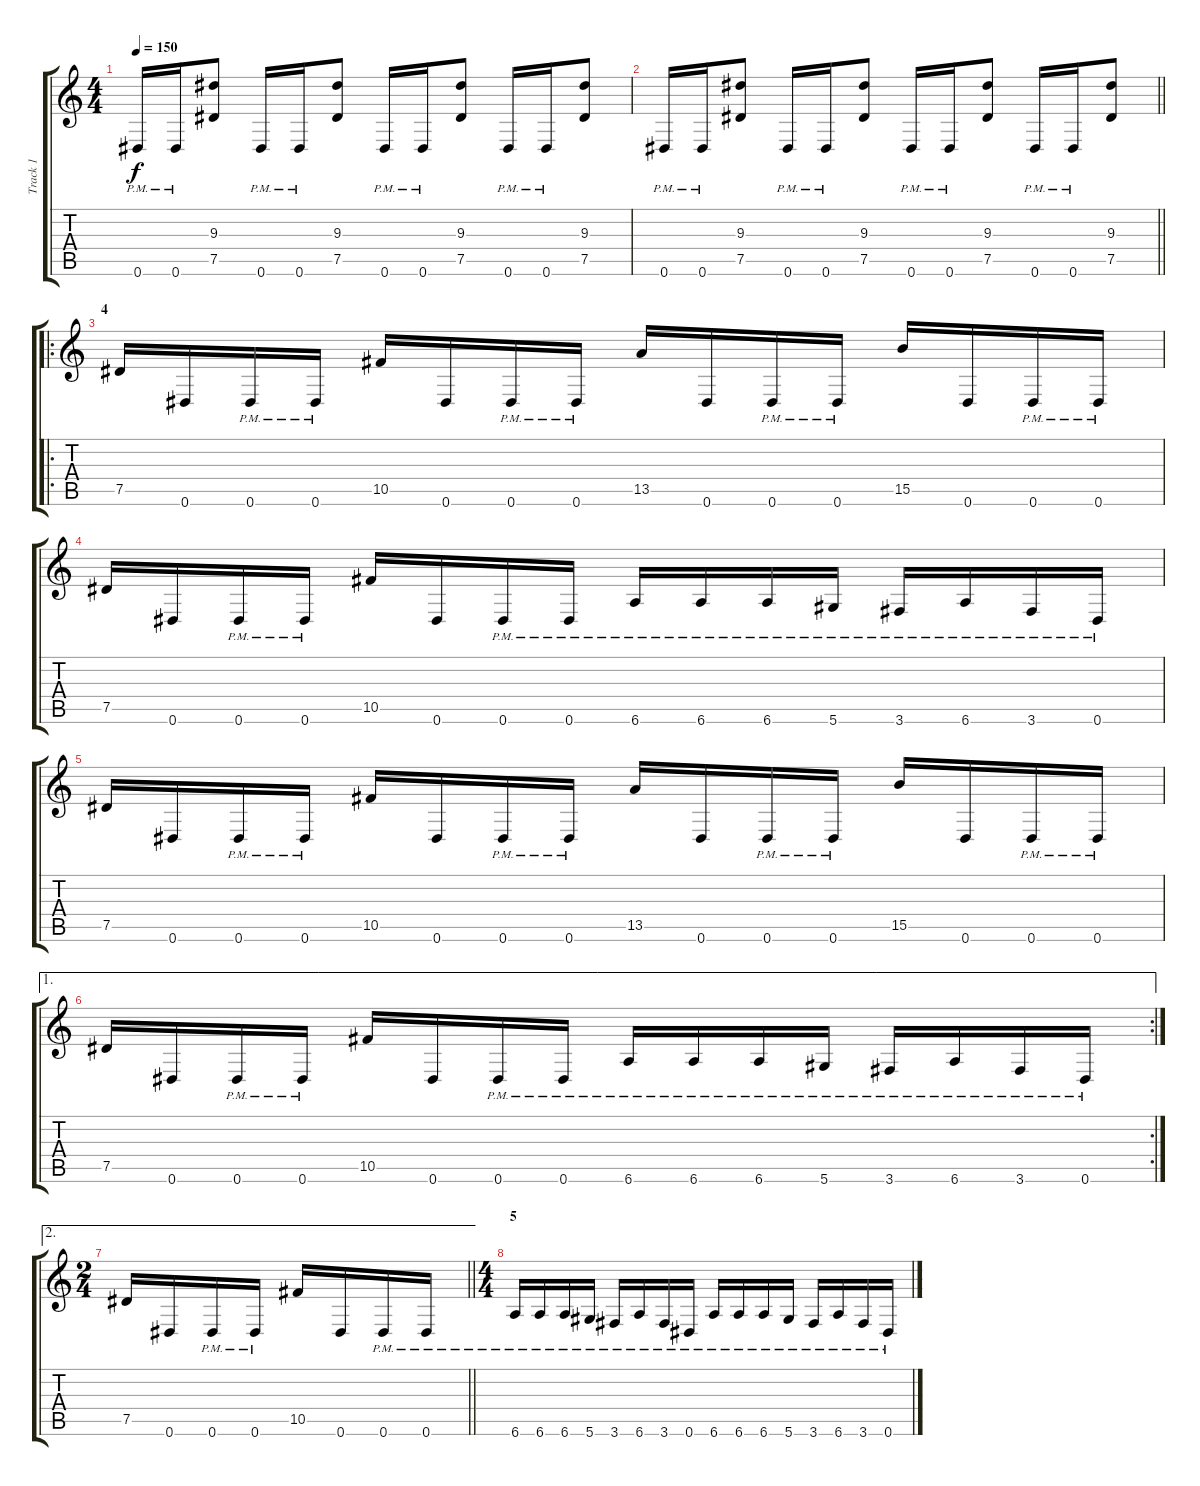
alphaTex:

\track ("Track 1" "Track 1") {instrument distortionguitar}
\staff {score tabs}
\tuning (Eb4 Bb3 Gb3 Db3 Ab2 Eb2) {hide}
\ts (4 4)
\tempo 150
\clef g2
\ks c
0.6{pm}.16{dy f} 0.6{pm}.16 (9.3 7.5).8 0.6{pm}.16 0.6{pm}.16 (9.3 7.5).8 0.6{pm}.16 0.6{pm}.16 (9.3 7.5).8 0.6{pm}.16 0.6{pm}.16 (9.3 7.5).8 |
\barLineRight lightlight
0.6{pm}.16 0.6{pm}.16 (9.3 7.5).8 0.6{pm}.16 0.6{pm}.16 (9.3 7.5).8 0.6{pm}.16 0.6{pm}.16 (9.3 7.5).8 0.6{pm}.16 0.6{pm}.16 (9.3 7.5).8 |
\ro
\section ("" "4")
7.5.16 0.6.16 0.6{pm}.16 0.6{pm}.16 10.5.16 0.6.16 0.6{pm}.16 0.6{pm}.16 13.5.16 0.6.16 0.6{pm}.16 0.6{pm}.16 15.5.16 0.6.16 0.6{pm}.16 0.6{pm}.16 |
7.5.16 0.6.16 0.6{pm}.16 0.6{pm}.16 10.5.16 0.6.16 0.6{pm}.16 0.6{pm}.16 6.6{pm}.16 6.6{pm}.16 6.6{pm}.16 5.6{pm}.16 3.6{pm}.16 6.6{pm}.16 3.6{pm}.16 0.6{pm}.16 |
7.5.16 0.6.16 0.6{pm}.16 0.6{pm}.16 10.5.16 0.6.16 0.6{pm}.16 0.6{pm}.16 13.5.16 0.6.16 0.6{pm}.16 0.6{pm}.16 15.5.16 0.6.16 0.6{pm}.16 0.6{pm}.16 |
\ae 1
\rc 2
7.5.16 0.6.16 0.6{pm}.16 0.6{pm}.16 10.5.16 0.6.16 0.6{pm}.16 0.6{pm}.16 6.6{pm}.16 6.6{pm}.16 6.6{pm}.16 5.6{pm}.16 3.6{pm}.16 6.6{pm}.16 3.6{pm}.16 0.6{pm}.16 |
\ae 2
\ts (2 4)
\barLineRight lightlight
7.5.16 0.6.16 0.6{pm}.16 0.6{pm}.16 10.5.16 0.6.16 0.6{pm}.16 0.6{pm}.16 |
\ts (4 4)
\section ("" "5")
6.6{pm}.16 6.6{pm}.16 6.6{pm}.16 5.6{pm}.16 3.6{pm}.16 6.6{pm}.16 3.6{pm}.16 0.6{pm}.16 6.6{pm}.16 6.6{pm}.16 6.6{pm}.16 5.6{pm}.16 3.6{pm}.16 6.6{pm}.16 3.6{pm}.16 0.6{pm}.16
